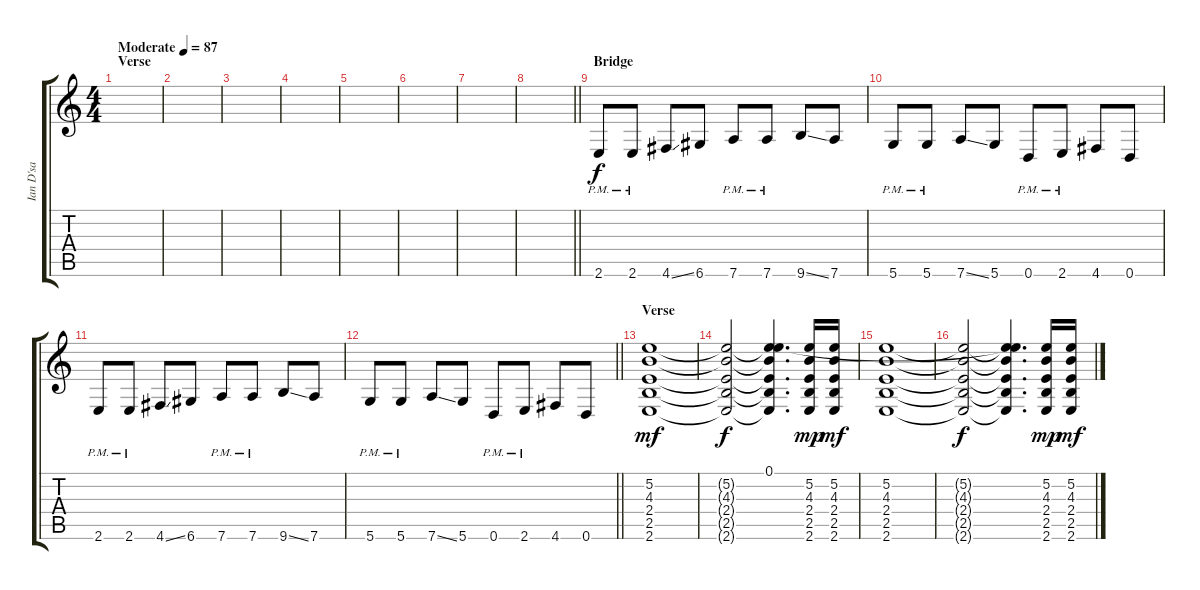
\track ("Ian D'sa" "Ian D'sa") {instrument overdrivenguitar}
\staff {score tabs}
\tuning (E4 B3 G3 D3 A2 D2) {hide}
\ts (4 4)
\section ("" "Verse")
\tempo (87 "Moderate")
\clef g2
\ks c
|
|
|
|
|
|
|
\barLineRight lightlight
|
\section ("" "Bridge")
2.6{pm}.8 2.6{pm}.8 4.6{ss}.8 6.6.8 7.6{pm}.8 7.6{pm}.8 9.6{ss}.8 7.6.8 |
5.6{pm}.8 5.6{pm}.8 7.6{ss}.8 5.6.8 0.6{pm}.8 2.6{pm}.8 4.6.8 0.6.8 |
2.6{pm}.8 2.6{pm}.8 4.6{ss}.8 6.6.8 7.6{pm}.8 7.6{pm}.8 9.6{ss}.8 7.6.8 |
\barLineRight lightlight
5.6{pm}.8 5.6{pm}.8 7.6{ss}.8 5.6.8 0.6{pm}.8 2.6{pm}.8 4.6.8 0.6.8 |
\section ("" "Verse")
(5.2 4.3 2.4 2.5 2.6).1{dy mf volume 2} |
(5.2{t} 4.3{t} 2.4{t} 2.5{t} 2.6{t}).2{dy f} (0.1 5.2{t} 4.3{t} 2.4{t} 2.5{t} 2.6{t}).4{d} (5.2 4.3 2.4 2.5 2.6).16{dy mp volume 13} (5.2 4.3 2.4 2.5 2.6).16{dy mf} |
(5.2 4.3 2.4 2.5 2.6).1{volume 2} |
(5.2{t} 4.3{t} 2.4{t} 2.5{t} 2.6{t}).2{dy f} (0.1{t} 5.2{t} 4.3{t} 2.4{t} 2.5{t} 2.6{t}).4{d} (5.2 4.3 2.4 2.5 2.6).16{dy mp volume 13} (5.2 4.3 2.4 2.5 2.6).16{dy mf}
